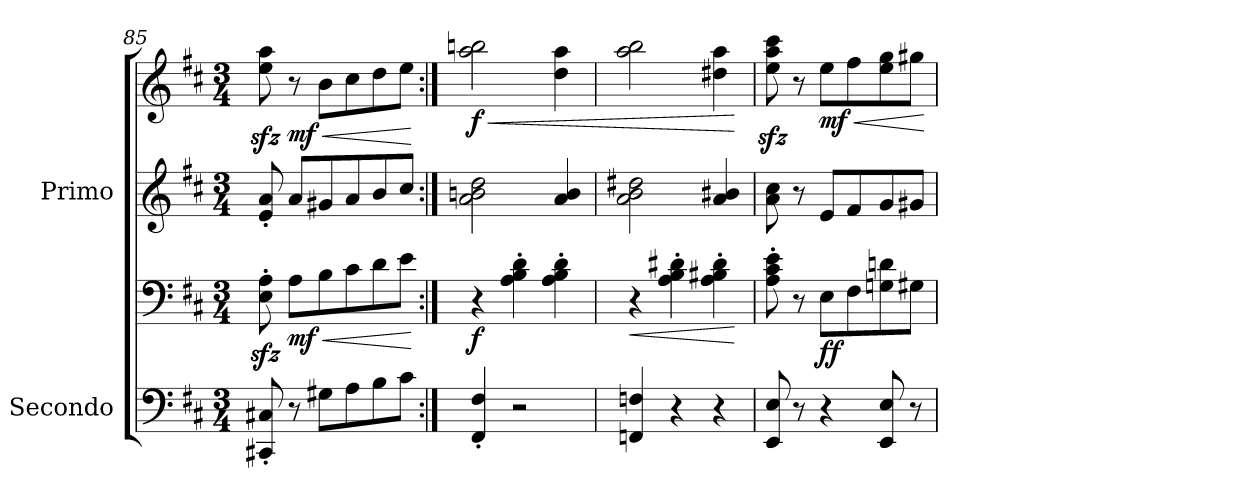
**kern	**kern	**dynam	**kern	**kern	**dynam
*part2	*part2	*part2	*part1	*part1	*part1
*staff4	*staff3	*staff3/4	*staff2	*staff1	*staff1/2
*I"Secondo	*	*	*I"Primo	*	*
*I'Sec.	*	*	*I'Pri.	*	*
*clefF4	*clefF4	*	*clefG2	*clefG2	*
*k[f#c#]	*k[f#c#]	*	*k[f#c#]	*k[f#c#]	*
*M3/4	*M3/4	*	*M3/4	*M3/4	*
=85	=85	=85	=85	=85	=85
8CC#X/' 8C#X/'	8E\zz<' 8A\zz<'	.	8e/' 8a/'	8ee\zz< 8aa\zz<	.
!	!	!LO:HP:b	!	!	!LO:HP:b
!	!	!LO:DY:n=1:b	!	!	!LO:DY:n=1:b
8r	8A\L	< mf	8a/L	8r	< mf
8G#X\L	8B\	.	8g#X/	8b\L	.
8A\	8c#\	.	8a/	8cc#\	.
8B\	8d\	.	8b/	8dd\	.
8c#\J	8e\J	.	8cc#/J	8ee\J	.
.	.	[	.	.	[
=86:|!	=86:|!	=86:|!	=86:|!	=86:|!	=86:|!
!	!	!LO:DY:b	!	!	!LO:HP:b
!	!	!	!	!	!LO:DY:n=1:b
4FF#/' 4F#/'	4r	f	2a\ 2bn\ 2dd\	2aa\ 2bbn\	< f
2r	4A\' 4B\' 4d\'	.	.	.	.
.	4A\' 4B\' 4d\'	.	4a/ 4b/	4dd\ 4aa\	.
!!LO:PB:g=z
=87	=87	=87	=87	=87	=87
!	!	!LO:HP:b	!	!	!
4FFn/ 4Fn/	4r	<	2a\ 2b\ 2dd#X\	2aa\ 2bb\	.
4r	4A\' 4B\' 4d#X\'	.	.	.	.
4r	4A\' 4B#X\' 4d#\'	.	4a/ 4b#X/	4dd#X\ 4aa\	.
.	.	[	.	.	[
=88	=88	=88	=88	=88	=88
8EE/ 8E/	8A\' 8c#\' 8e\'	.	8a\ 8cc#\	8ee\zz< 8aa\zz< 8ccc#\zz<	.
8r	8r	.	8r	8r	.
!	!	!LO:DY:b	!	!	!LO:HP:b
!	!	!	!	!	!LO:DY:n=1:b
4r	8E\L	ff	8e/L	8ee\L	< mf
.	8F#\	.	8f#/	8ff#\	.
8EE/ 8E/	8Gn\ 8dn\	.	8g/	8ee\ 8gg\	.
8r	8G#X\J	.	8g#X/J	8gg#X\J	.
.	.	.	.	.	[
=	=	=	=	=	=
*-	*-	*-	*-	*-	*-
